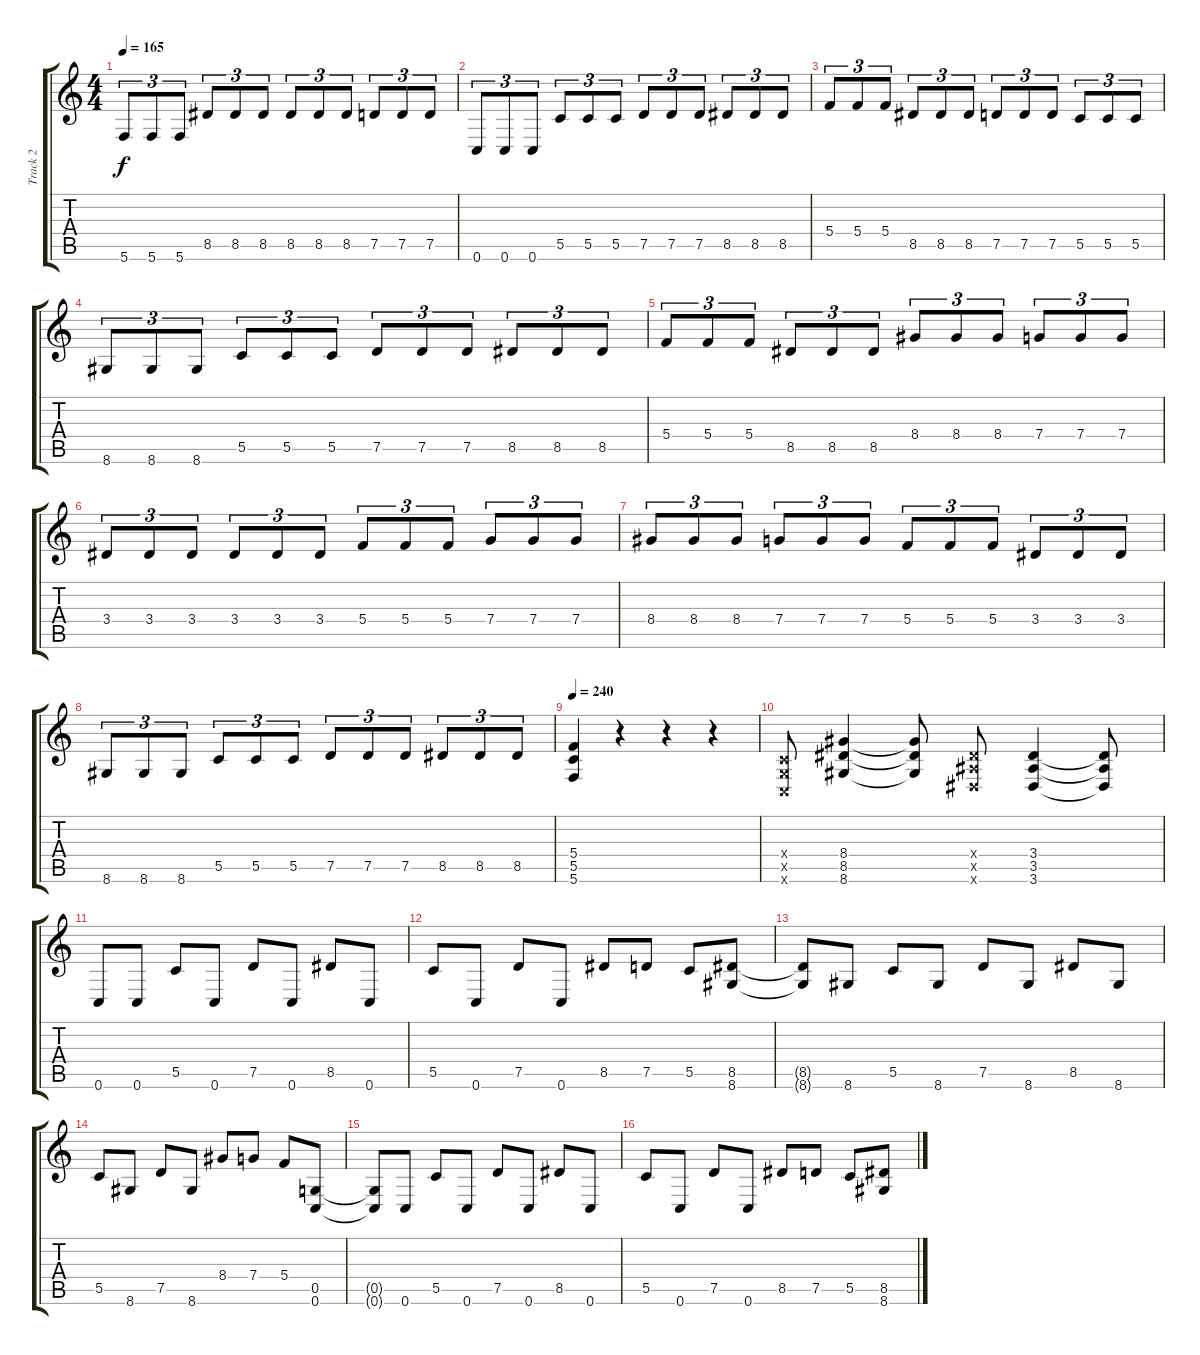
\track ("Track 2" "Track 2") {instrument distortionguitar}
\staff {score tabs}
\tuning (D4 A3 F3 C3 G2 C2) {hide}
\ts (4 4)
\tempo 165
\clef g2
\ks c
5.6.8{tu (3 2) dy f} 5.6.8{tu (3 2)} 5.6.8{tu (3 2)} 8.5.8{tu (3 2)} 8.5.8{tu (3 2)} 8.5.8{tu (3 2)} 8.5.8{tu (3 2)} 8.5.8{tu (3 2)} 8.5.8{tu (3 2)} 7.5.8{tu (3 2)} 7.5.8{tu (3 2)} 7.5.8{tu (3 2)} |
0.6.8{tu (3 2)} 0.6.8{tu (3 2)} 0.6.8{tu (3 2)} 5.5.8{tu (3 2)} 5.5.8{tu (3 2)} 5.5.8{tu (3 2)} 7.5.8{tu (3 2)} 7.5.8{tu (3 2)} 7.5.8{tu (3 2)} 8.5.8{tu (3 2)} 8.5.8{tu (3 2)} 8.5.8{tu (3 2)} |
5.4.8{tu (3 2)} 5.4.8{tu (3 2)} 5.4.8{tu (3 2)} 8.5.8{tu (3 2)} 8.5.8{tu (3 2)} 8.5.8{tu (3 2)} 7.5.8{tu (3 2)} 7.5.8{tu (3 2)} 7.5.8{tu (3 2)} 5.5.8{tu (3 2)} 5.5.8{tu (3 2)} 5.5.8{tu (3 2)} |
8.6.8{tu (3 2)} 8.6.8{tu (3 2)} 8.6.8{tu (3 2)} 5.5.8{tu (3 2)} 5.5.8{tu (3 2)} 5.5.8{tu (3 2)} 7.5.8{tu (3 2)} 7.5.8{tu (3 2)} 7.5.8{tu (3 2)} 8.5.8{tu (3 2)} 8.5.8{tu (3 2)} 8.5.8{tu (3 2)} |
5.4.8{tu (3 2)} 5.4.8{tu (3 2)} 5.4.8{tu (3 2)} 8.5.8{tu (3 2)} 8.5.8{tu (3 2)} 8.5.8{tu (3 2)} 8.4.8{tu (3 2)} 8.4.8{tu (3 2)} 8.4.8{tu (3 2)} 7.4.8{tu (3 2)} 7.4.8{tu (3 2)} 7.4.8{tu (3 2)} |
3.4.8{tu (3 2)} 3.4.8{tu (3 2)} 3.4.8{tu (3 2)} 3.4.8{tu (3 2)} 3.4.8{tu (3 2)} 3.4.8{tu (3 2)} 5.4.8{tu (3 2)} 5.4.8{tu (3 2)} 5.4.8{tu (3 2)} 7.4.8{tu (3 2)} 7.4.8{tu (3 2)} 7.4.8{tu (3 2)} |
8.4.8{tu (3 2)} 8.4.8{tu (3 2)} 8.4.8{tu (3 2)} 7.4.8{tu (3 2)} 7.4.8{tu (3 2)} 7.4.8{tu (3 2)} 5.4.8{tu (3 2)} 5.4.8{tu (3 2)} 5.4.8{tu (3 2)} 3.4.8{tu (3 2)} 3.4.8{tu (3 2)} 3.4.8{tu (3 2)} |
8.6.8{tu (3 2)} 8.6.8{tu (3 2)} 8.6.8{tu (3 2)} 5.5.8{tu (3 2)} 5.5.8{tu (3 2)} 5.5.8{tu (3 2)} 7.5.8{tu (3 2)} 7.5.8{tu (3 2)} 7.5.8{tu (3 2)} 8.5.8{tu (3 2)} 8.5.8{tu (3 2)} 8.5.8{tu (3 2)} |
\tempo 250
\tempo 240
(5.4 5.5 5.6).4 r.4 r.4 r.4 |
(0.4{x} 0.5{x} 0.6{x}).8 (8.4 8.5 8.6).4 (8.4{t} 8.5{t} 8.6{t}).8 (3.4{x} 3.5{x} 3.6{x}).8 (3.4 3.5 3.6).4 (3.4{t} 3.5{t} 3.6{t}).8 |
0.6.8 0.6.8 5.5.8 0.6.8 7.5.8 0.6.8 8.5.8 0.6.8 |
5.5.8 0.6.8 7.5.8 0.6.8 8.5.8 7.5.8 5.5.8 (8.5 8.6).8 |
(8.5{t} 8.6{t}).8 8.6.8 5.5.8 8.6.8 7.5.8 8.6.8 8.5.8 8.6.8 |
5.5.8 8.6.8 7.5.8 8.6.8 8.4.8 7.4.8 5.4.8 (0.5 0.6).8 |
(0.5{t} 0.6{t}).8 0.6.8 5.5.8 0.6.8 7.5.8 0.6.8 8.5.8 0.6.8 |
5.5.8 0.6.8 7.5.8 0.6.8 8.5.8 7.5.8 5.5.8 (8.5 8.6).8
